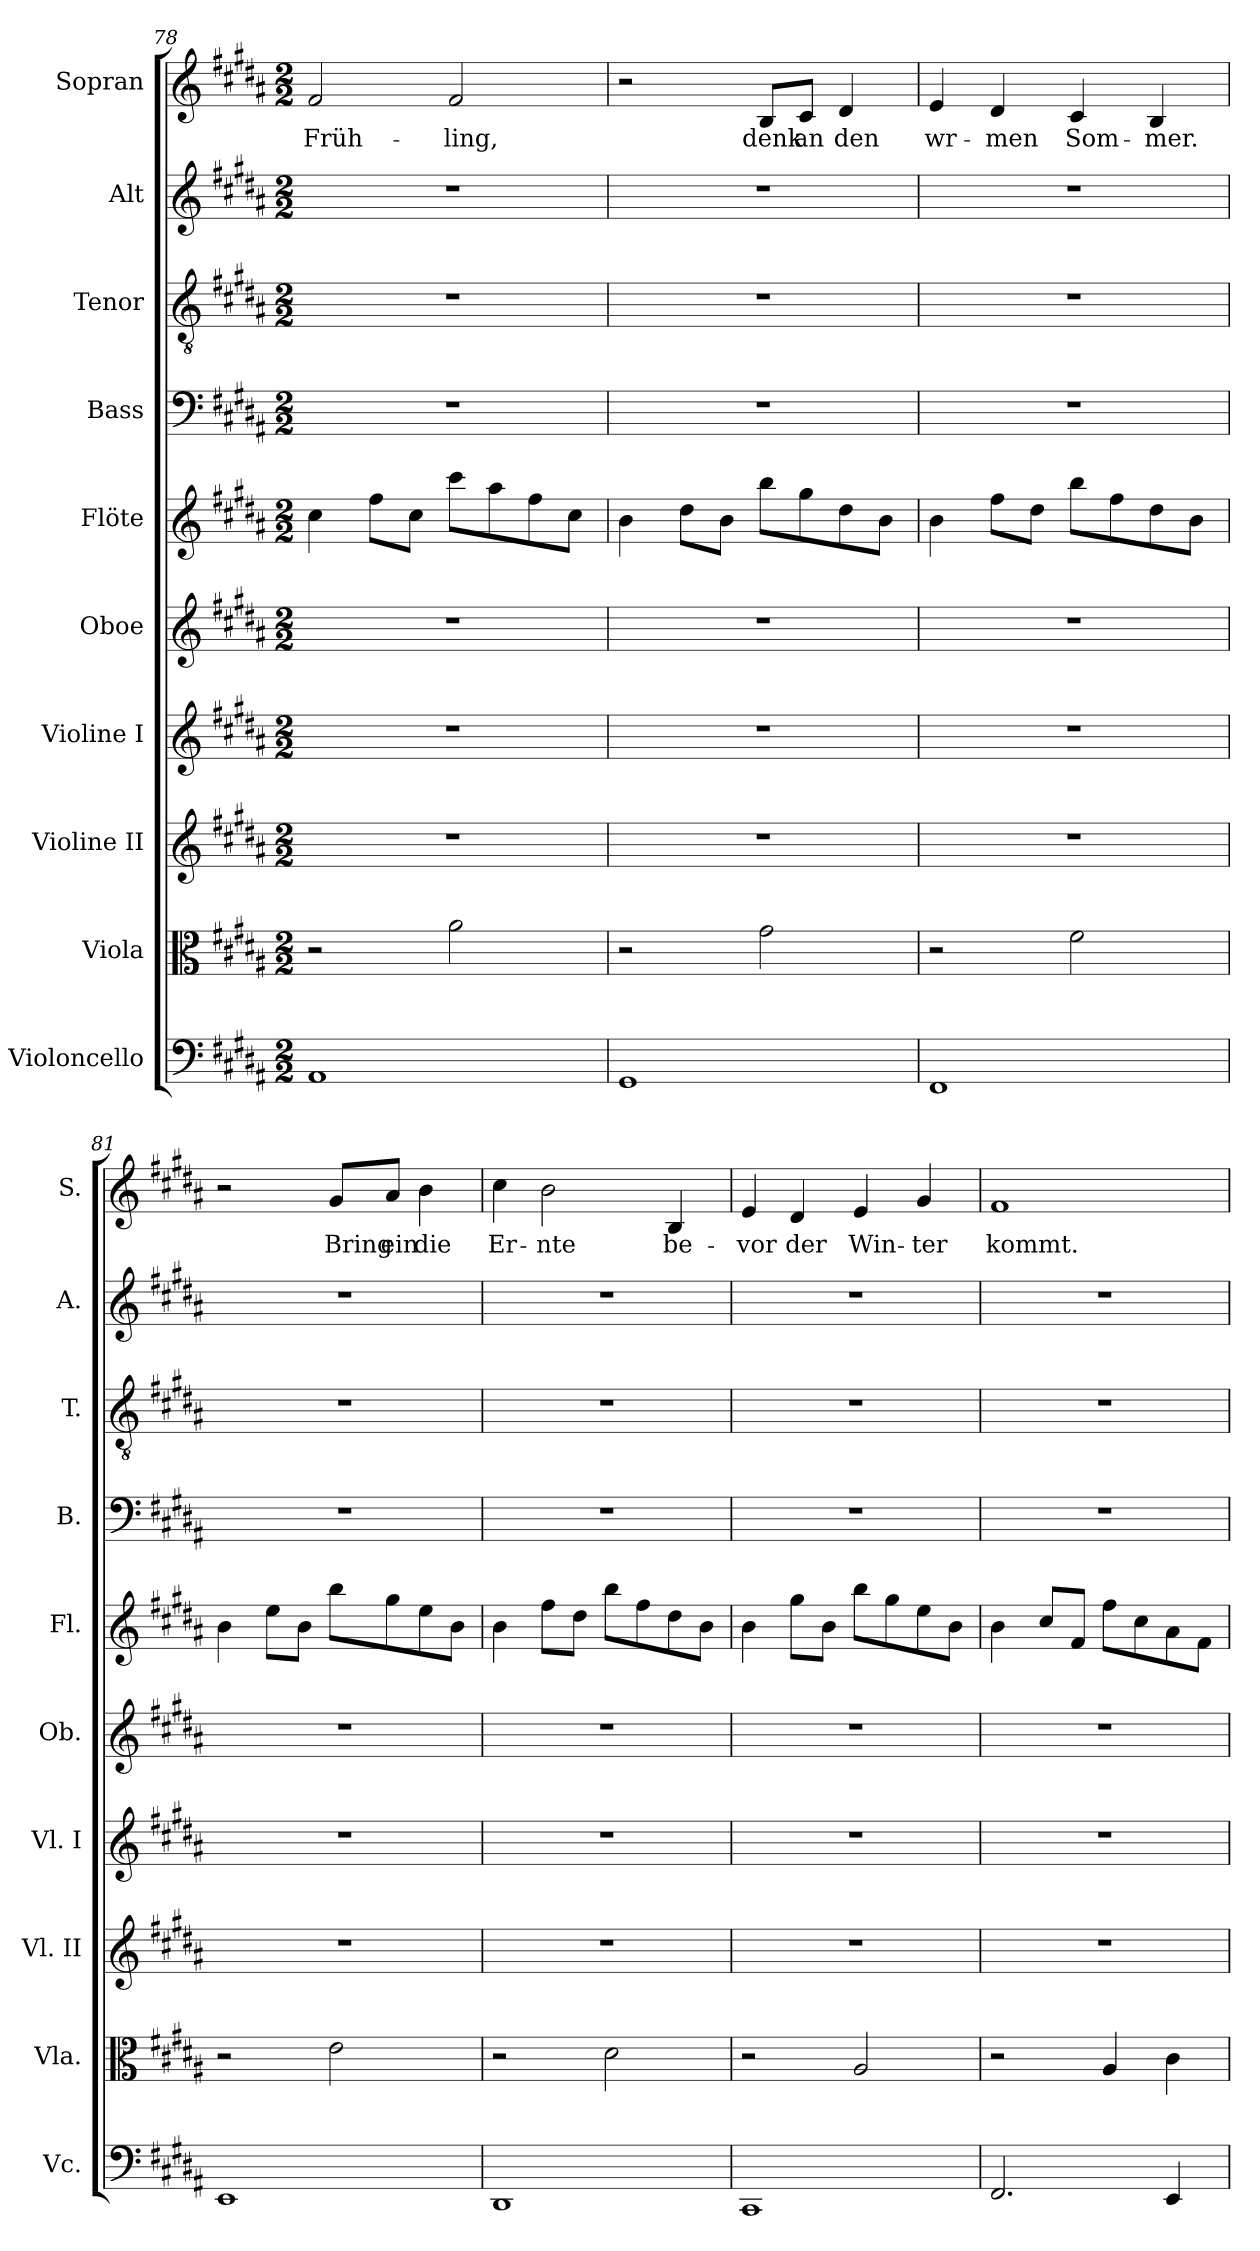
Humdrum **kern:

**kern	**kern	**kern	**kern	**kern	**kern	**kern	**kern	**kern	**kern	**text
*part10	*part9	*part8	*part7	*part6	*part5	*part4	*part3	*part2	*part1	*part1
*staff10	*staff9	*staff8	*staff7	*staff6	*staff5	*staff4	*staff3	*staff2	*staff1	*staff1
*I"Violoncello	*I"Viola	*I"Violine II	*I"Violine I	*I"Oboe	*I"Flöte	*I"Bass	*I"Tenor	*I"Alt	*I"Sopran	*
*I'Vc.	*I'Vla.	*I'Vl. II	*I'Vl. I	*I'Ob.	*I'Fl.	*I'B.	*I'T.	*I'A.	*I'S.	*
*clefF4	*clefC3	*clefG2	*clefG2	*clefG2	*clefG2	*clefF4	*clefGv2	*clefG2	*clefG2	*
*	*	*	*	*	*	*	*ITrd7c12	*	*	*
*k[f#c#g#d#a#]	*k[f#c#g#d#a#]	*k[f#c#g#d#a#]	*k[f#c#g#d#a#]	*k[f#c#g#d#a#]	*k[f#c#g#d#a#]	*k[f#c#g#d#a#]	*k[f#c#g#d#a#]	*k[f#c#g#d#a#]	*k[f#c#g#d#a#]	*
*B:	*B:	*B:	*B:	*B:	*B:	*B:	*B:	*B:	*B:	*
*M2/2	*M2/2	*M2/2	*M2/2	*M2/2	*M2/2	*M2/2	*M2/2	*M2/2	*M2/2	*
=78	=78	=78	=78	=78	=78	=78	=78	=78	=78	=78
!	!	!	!	!	!	!	!	!	!	!LO:LY:b
1AA#	2r	1r	1r	1r	4cc#\	1r	1r	1r	2f#/	Früh-
.	.	.	.	.	8ff#\L	.	.	.	.	.
.	.	.	.	.	8cc#\J	.	.	.	.	.
!	!	!	!	!	!	!	!	!	!	!LO:LY:b
.	2a#\	.	.	.	8ccc#\L	.	.	.	2f#/	-ling,
.	.	.	.	.	8aa#\	.	.	.	.	.
.	.	.	.	.	8ff#\	.	.	.	.	.
.	.	.	.	.	8cc#\J	.	.	.	.	.
=79	=79	=79	=79	=79	=79	=79	=79	=79	=79	=79
1GG#	2r	1r	1r	1r	4b\	1r	1r	1r	2r	.
.	.	.	.	.	8dd#\L	.	.	.	.	.
.	.	.	.	.	8b\J	.	.	.	.	.
!	!	!	!	!	!	!	!	!	!	!LO:LY:b
.	2g#\	.	.	.	8bb\L	.	.	.	8B/L	denk
!	!	!	!	!	!	!	!	!	!	!LO:LY:b
.	.	.	.	.	8gg#\	.	.	.	8c#/J	an
!	!	!	!	!	!	!	!	!	!	!LO:LY:b
.	.	.	.	.	8dd#\	.	.	.	4d#/	den
.	.	.	.	.	8b\J	.	.	.	.	.
!!LO:PB:g=z
=80	=80	=80	=80	=80	=80	=80	=80	=80	=80	=80
!	!	!	!	!	!	!	!	!	!	!LO:LY:b
1FF#	2r	1r	1r	1r	4b\	1r	1r	1r	4e/	wr-
!	!	!	!	!	!	!	!	!	!	!LO:LY:b
.	.	.	.	.	8ff#\L	.	.	.	4d#/	-men
.	.	.	.	.	8dd#\J	.	.	.	.	.
!	!	!	!	!	!	!	!	!	!	!LO:LY:b
.	2f#\	.	.	.	8bb\L	.	.	.	4c#/	Som-
.	.	.	.	.	8ff#\	.	.	.	.	.
!	!	!	!	!	!	!	!	!	!	!LO:LY:b
.	.	.	.	.	8dd#\	.	.	.	4B/	-mer.
.	.	.	.	.	8b\J	.	.	.	.	.
=81	=81	=81	=81	=81	=81	=81	=81	=81	=81	=81
1EE	2r	1r	1r	1r	4b\	1r	1r	1r	2r	.
.	.	.	.	.	8ee\L	.	.	.	.	.
.	.	.	.	.	8b\J	.	.	.	.	.
!	!	!	!	!	!	!	!	!	!	!LO:LY:b
.	2e\	.	.	.	8bb\L	.	.	.	8g#/L	Bring
!	!	!	!	!	!	!	!	!	!	!LO:LY:b
.	.	.	.	.	8gg#\	.	.	.	8a#/J	ein
!	!	!	!	!	!	!	!	!	!	!LO:LY:b
.	.	.	.	.	8ee\	.	.	.	4b\	die
.	.	.	.	.	8b\J	.	.	.	.	.
=82	=82	=82	=82	=82	=82	=82	=82	=82	=82	=82
!	!	!	!	!	!	!	!	!	!	!LO:LY:b
1DD#	2r	1r	1r	1r	4b\	1r	1r	1r	4cc#\	Er-
!	!	!	!	!	!	!	!	!	!	!LO:LY:b
.	.	.	.	.	8ff#\L	.	.	.	2b\	-nte
.	.	.	.	.	8dd#\J	.	.	.	.	.
.	2d#\	.	.	.	8bb\L	.	.	.	.	.
.	.	.	.	.	8ff#\	.	.	.	.	.
!	!	!	!	!	!	!	!	!	!	!LO:LY:b
.	.	.	.	.	8dd#\	.	.	.	4B/	be-
.	.	.	.	.	8b\J	.	.	.	.	.
=83	=83	=83	=83	=83	=83	=83	=83	=83	=83	=83
!	!	!	!	!	!	!	!	!	!	!LO:LY:b
1CC#	2r	1r	1r	1r	4b\	1r	1r	1r	4e/	-vor
!	!	!	!	!	!	!	!	!	!	!LO:LY:b
.	.	.	.	.	8gg#\L	.	.	.	4d#/	der
.	.	.	.	.	8b\J	.	.	.	.	.
!	!	!	!	!	!	!	!	!	!	!LO:LY:b
.	2A#/	.	.	.	8bb\L	.	.	.	4e/	Win-
.	.	.	.	.	8gg#\	.	.	.	.	.
!	!	!	!	!	!	!	!	!	!	!LO:LY:b
.	.	.	.	.	8ee\	.	.	.	4g#/	-ter
.	.	.	.	.	8b\J	.	.	.	.	.
=84	=84	=84	=84	=84	=84	=84	=84	=84	=84	=84
!	!	!	!	!	!	!	!	!	!	!LO:LY:b
2.FF#/	2r	1r	1r	1r	4b\	1r	1r	1r	1f#	kommt.
.	.	.	.	.	8cc#/L	.	.	.	.	.
.	.	.	.	.	8f#/J	.	.	.	.	.
.	4A#/	.	.	.	8ff#\L	.	.	.	.	.
.	.	.	.	.	8cc#\	.	.	.	.	.
4EE/	4c#\	.	.	.	8a#\	.	.	.	.	.
.	.	.	.	.	8f#\J	.	.	.	.	.
=	=	=	=	=	=	=	=	=	=	=
*-	*-	*-	*-	*-	*-	*-	*-	*-	*-	*-
